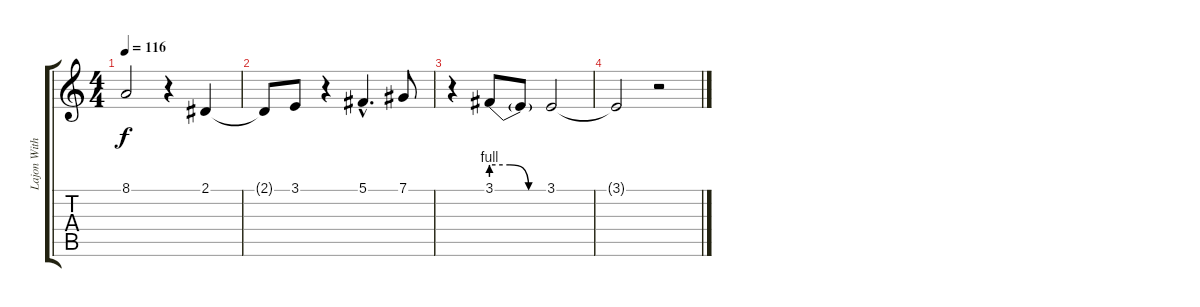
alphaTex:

\track ("Lajon Witherspoon - Vocals" "Lajon With") {instrument lead2sawtooth}
\staff {score tabs}
\tuning (Db4 Ab3 E3 B2 Gb2 Db2) {hide}
\ts (4 4)
\tempo 116
\clef g2
\ks c
8.1.2{dy f} r.4 2.1.4 |
2.1{t}.8 3.1.8 r.4 5.1{hac}.4{d} 7.1.8 |
r.4 3.1{be (custom 0 4 20 4 40 0 60 0)}.8 3.1{t}.8 3.1.2 |
3.1{t}.2 r.2
